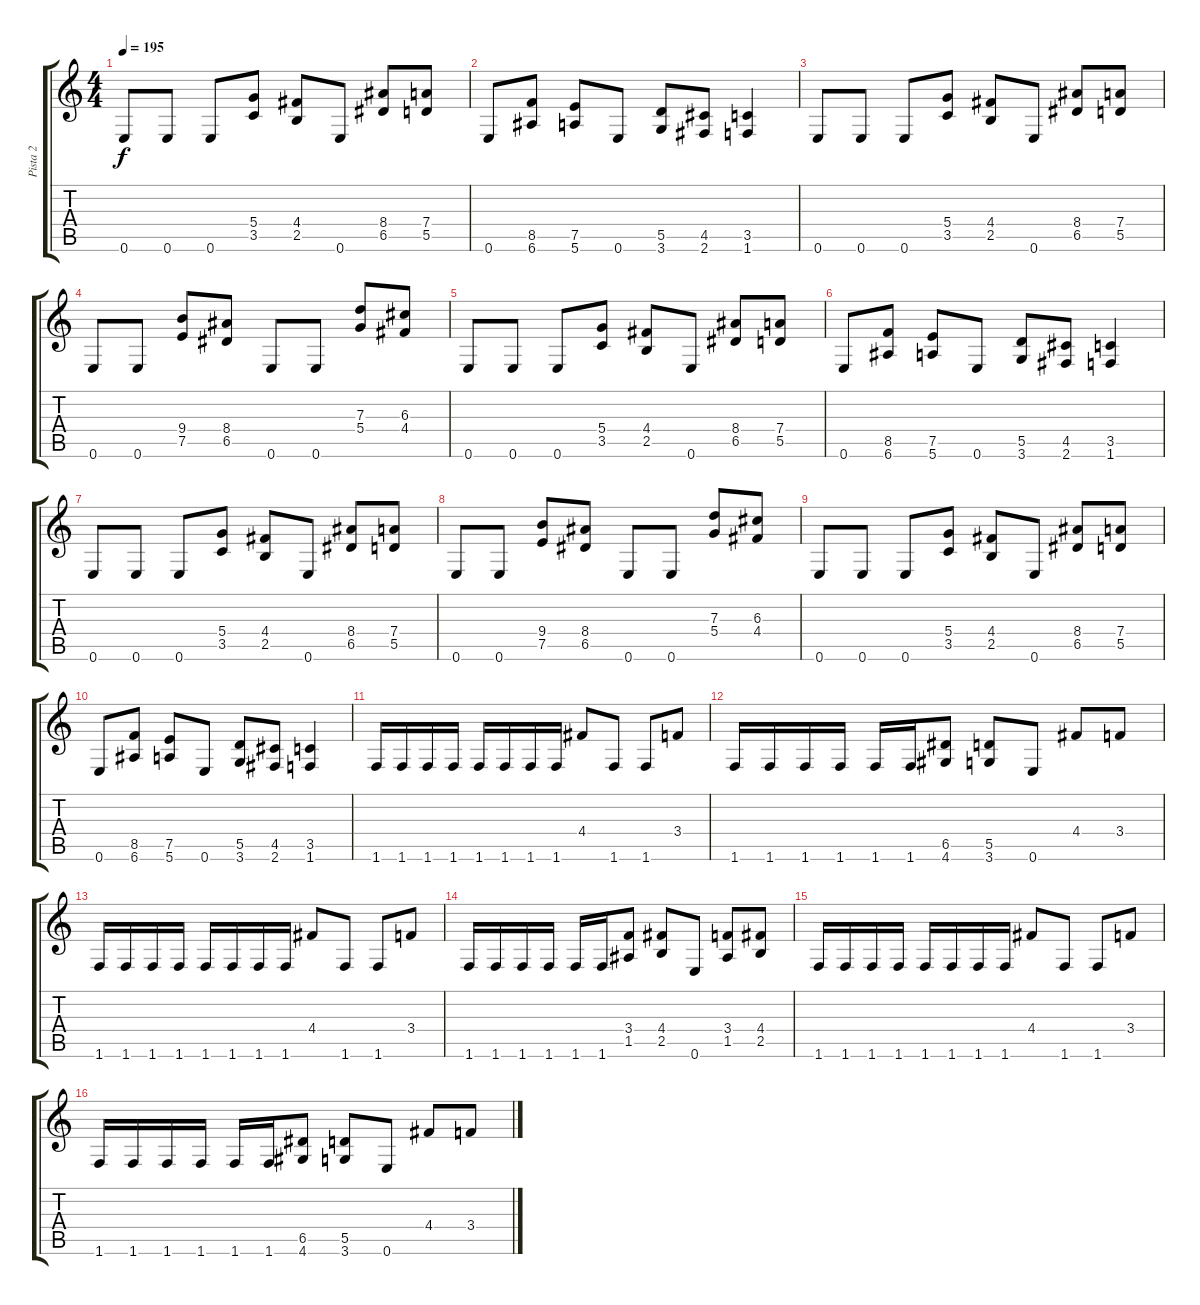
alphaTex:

\track ("Pista 2" "Pista 2") {instrument distortionguitar}
\staff {score tabs}
\tuning (E4 B3 G3 D3 A2 E2) {hide}
\ts (4 4)
\tempo 195
\clef g2
\ks c
0.6.8{dy f} 0.6.8 0.6.8 (5.4 3.5).8 (4.4 2.5).8 0.6.8 (8.4 6.5).8 (7.4 5.5).8 |
0.6.8 (8.5 6.6).8 (7.5 5.6).8 0.6.8 (5.5 3.6).8 (4.5 2.6).8 (3.5 1.6).4 |
0.6.8 0.6.8 0.6.8 (5.4 3.5).8 (4.4 2.5).8 0.6.8 (8.4 6.5).8 (7.4 5.5).8 |
0.6.8 0.6.8 (9.4 7.5).8 (8.4 6.5).8 0.6.8 0.6.8 (7.3 5.4).8 (6.3 4.4).8 |
0.6.8 0.6.8 0.6.8 (5.4 3.5).8 (4.4 2.5).8 0.6.8 (8.4 6.5).8 (7.4 5.5).8 |
0.6.8 (8.5 6.6).8 (7.5 5.6).8 0.6.8 (5.5 3.6).8 (4.5 2.6).8 (3.5 1.6).4 |
0.6.8 0.6.8 0.6.8 (5.4 3.5).8 (4.4 2.5).8 0.6.8 (8.4 6.5).8 (7.4 5.5).8 |
0.6.8 0.6.8 (9.4 7.5).8 (8.4 6.5).8 0.6.8 0.6.8 (7.3 5.4).8 (6.3 4.4).8 |
0.6.8 0.6.8 0.6.8 (5.4 3.5).8 (4.4 2.5).8 0.6.8 (8.4 6.5).8 (7.4 5.5).8 |
0.6.8 (8.5 6.6).8 (7.5 5.6).8 0.6.8 (5.5 3.6).8 (4.5 2.6).8 (3.5 1.6).4 |
1.6.16 1.6.16 1.6.16 1.6.16 1.6.16 1.6.16 1.6.16 1.6.16 4.4.8 1.6.8 1.6.8 3.4.8 |
1.6.16 1.6.16 1.6.16 1.6.16 1.6.16 1.6.16 (6.5 4.6).8 (5.5 3.6).8 0.6.8 4.4.8 3.4.8 |
1.6.16 1.6.16 1.6.16 1.6.16 1.6.16 1.6.16 1.6.16 1.6.16 4.4.8 1.6.8 1.6.8 3.4.8 |
1.6.16 1.6.16 1.6.16 1.6.16 1.6.16 1.6.16 (3.4 1.5).8 (4.4 2.5).8 0.6.8 (3.4 1.5).8 (4.4 2.5).8 |
1.6.16 1.6.16 1.6.16 1.6.16 1.6.16 1.6.16 1.6.16 1.6.16 4.4.8 1.6.8 1.6.8 3.4.8 |
1.6.16 1.6.16 1.6.16 1.6.16 1.6.16 1.6.16 (6.5 4.6).8 (5.5 3.6).8 0.6.8 4.4.8 3.4.8
